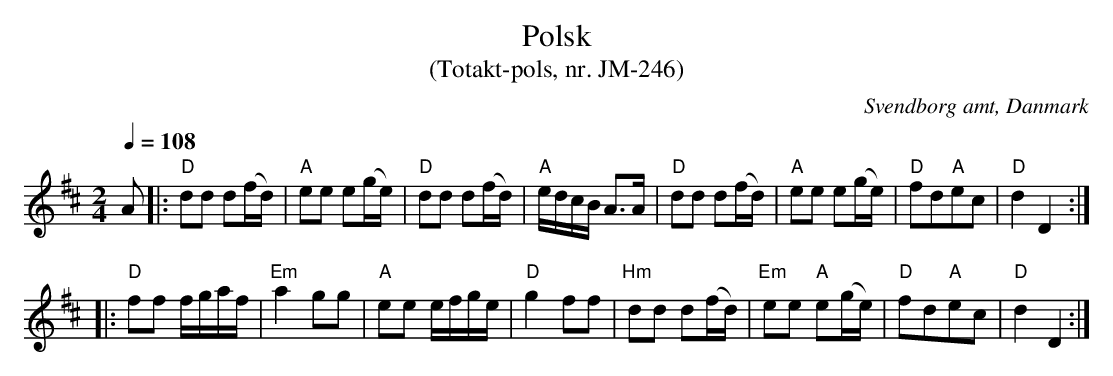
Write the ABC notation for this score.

X:1
T:Polsk
T:(Totakt-pols, nr. JM-246)
O:Svendborg amt, Danmark
M:2/4
L:1/8
Q:1/4=108
K:D
A |: "D"dd d(f/d/) | "A"ee e(g/e/) | "D"dd d(f/d/) | "A"e/d/c/B/ A>A | "D"dd d(f/d/) | "A"ee e(g/e/) | "D"fd"A"ec | "D"d2 D2 :|
|: "D"ff f/g/a/f/ | "Em"a2 gg | "A"ee e/f/g/e/ | "D"g2 ff | "Hm"dd d(f/d/) | "Em"ee "A"e(g/e/) | "D"fd"A"ec | "D"d2 D2 :|
